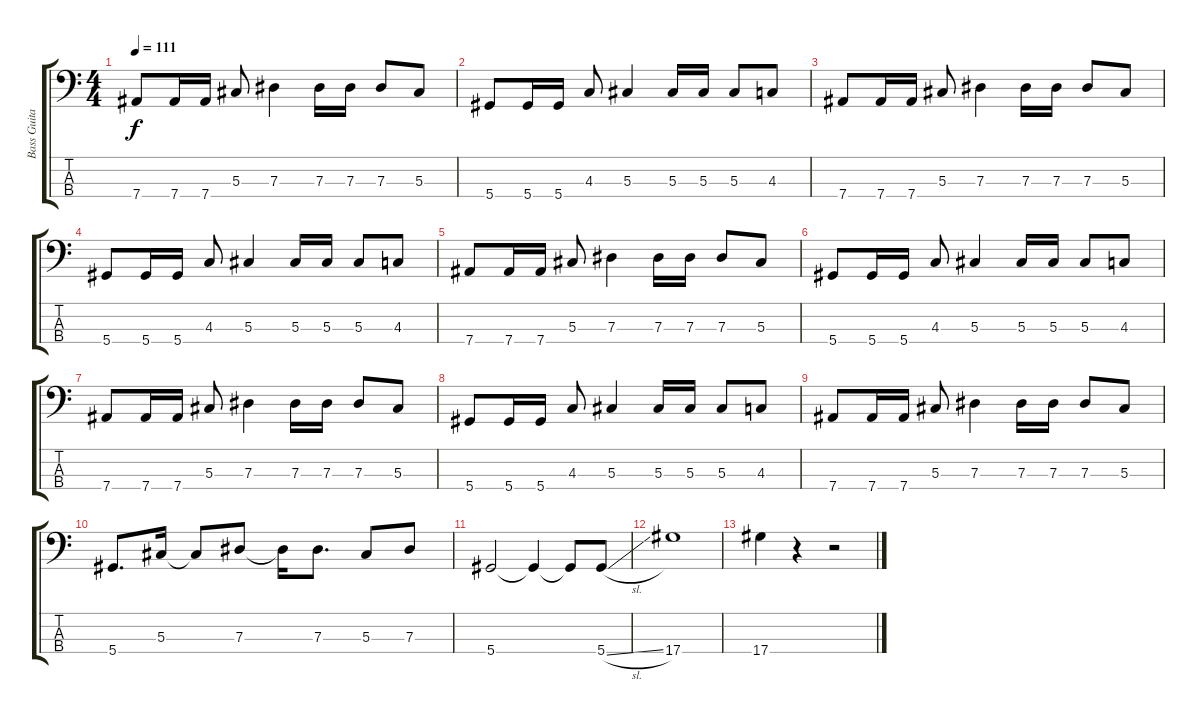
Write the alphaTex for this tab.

\track ("Bass Guitar" "Bass Guita") {instrument electricbassfinger}
\staff {score tabs}
\tuning (Gb2 Db2 Ab1 Eb1) {hide}
\ts (4 4)
\tempo 111
\clef f4
\ks c
7.4.8{dy f} 7.4.16 7.4.16 5.3.8 7.3.4 7.3.16 7.3.16 7.3.8 5.3.8 |
5.4.8 5.4.16 5.4.16 4.3.8 5.3.4 5.3.16 5.3.16 5.3.8 4.3.8 |
7.4.8 7.4.16 7.4.16 5.3.8 7.3.4 7.3.16 7.3.16 7.3.8 5.3.8 |
5.4.8 5.4.16 5.4.16 4.3.8 5.3.4 5.3.16 5.3.16 5.3.8 4.3.8 |
7.4.8 7.4.16 7.4.16 5.3.8 7.3.4 7.3.16 7.3.16 7.3.8 5.3.8 |
5.4.8 5.4.16 5.4.16 4.3.8 5.3.4 5.3.16 5.3.16 5.3.8 4.3.8 |
7.4.8 7.4.16 7.4.16 5.3.8 7.3.4 7.3.16 7.3.16 7.3.8 5.3.8 |
5.4.8 5.4.16 5.4.16 4.3.8 5.3.4 5.3.16 5.3.16 5.3.8 4.3.8 |
7.4.8 7.4.16 7.4.16 5.3.8 7.3.4 7.3.16 7.3.16 7.3.8 5.3.8 |
5.4.8{d} 5.3.16 5.3{t}.8 7.3.8 7.3{t}.16 7.3.8{d} 5.3.8 7.3.8 |
5.4.2 5.4{t}.4 5.4{t}.8 5.4{sl}.8 |
17.4.1 |
17.4.4 r.4 r.2
